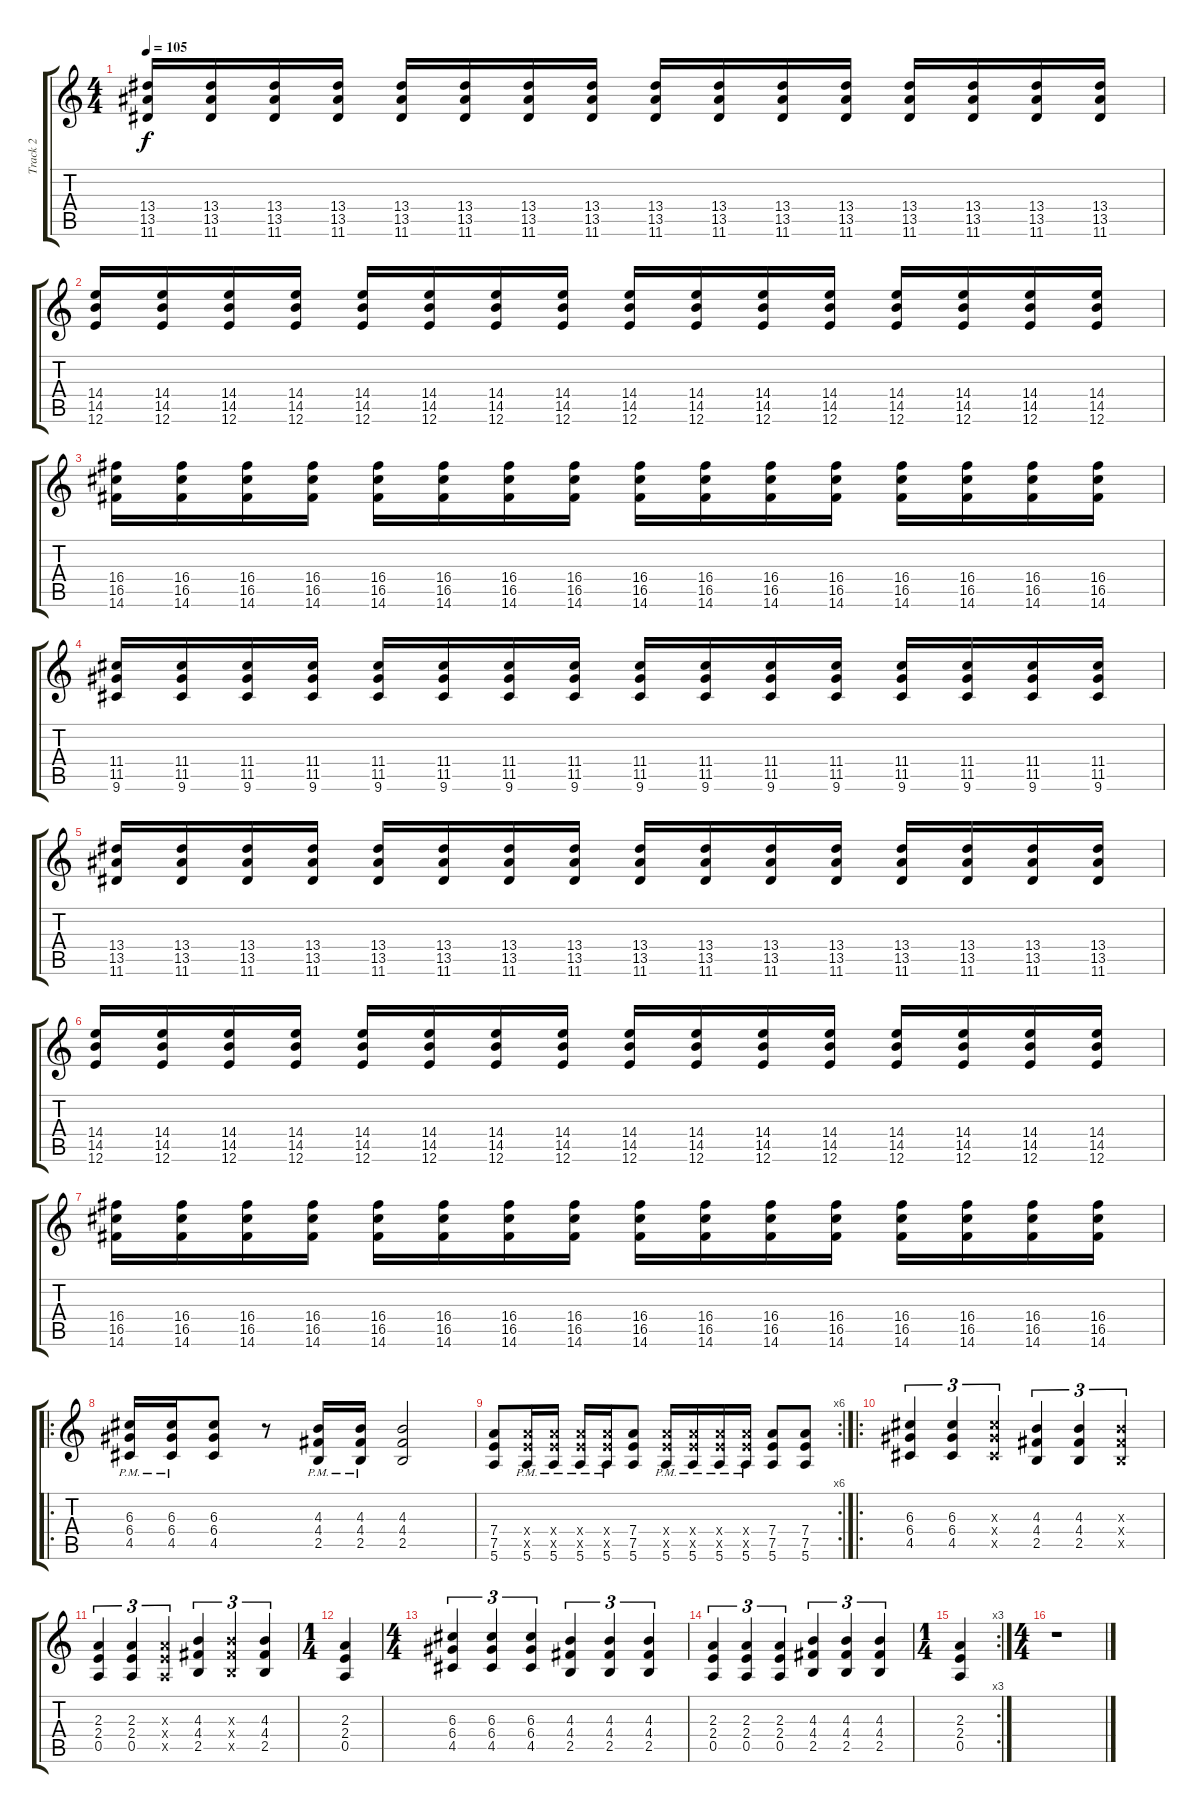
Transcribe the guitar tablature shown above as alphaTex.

\track ("Track 2" "Track 2") {instrument distortionguitar}
\staff {score tabs}
\tuning (E4 B3 G3 D3 A2 E2) {hide}
\ts (4 4)
\tempo 105
\clef g2
\ks c
(13.4 13.5 11.6).16{dy f} (13.4 13.5 11.6).16 (13.4 13.5 11.6).16 (13.4 13.5 11.6).16 (13.4 13.5 11.6).16 (13.4 13.5 11.6).16 (13.4 13.5 11.6).16 (13.4 13.5 11.6).16 (13.4 13.5 11.6).16 (13.4 13.5 11.6).16 (13.4 13.5 11.6).16 (13.4 13.5 11.6).16 (13.4 13.5 11.6).16 (13.4 13.5 11.6).16 (13.4 13.5 11.6).16 (13.4 13.5 11.6).16 |
(14.4 14.5 12.6).16 (14.4 14.5 12.6).16 (14.4 14.5 12.6).16 (14.4 14.5 12.6).16 (14.4 14.5 12.6).16 (14.4 14.5 12.6).16 (14.4 14.5 12.6).16 (14.4 14.5 12.6).16 (14.4 14.5 12.6).16 (14.4 14.5 12.6).16 (14.4 14.5 12.6).16 (14.4 14.5 12.6).16 (14.4 14.5 12.6).16 (14.4 14.5 12.6).16 (14.4 14.5 12.6).16 (14.4 14.5 12.6).16 |
(16.4 16.5 14.6).16 (16.4 16.5 14.6).16 (16.4 16.5 14.6).16 (16.4 16.5 14.6).16 (16.4 16.5 14.6).16 (16.4 16.5 14.6).16 (16.4 16.5 14.6).16 (16.4 16.5 14.6).16 (16.4 16.5 14.6).16 (16.4 16.5 14.6).16 (16.4 16.5 14.6).16 (16.4 16.5 14.6).16 (16.4 16.5 14.6).16 (16.4 16.5 14.6).16 (16.4 16.5 14.6).16 (16.4 16.5 14.6).16 |
(11.4 11.5 9.6).16 (11.4 11.5 9.6).16 (11.4 11.5 9.6).16 (11.4 11.5 9.6).16 (11.4 11.5 9.6).16 (11.4 11.5 9.6).16 (11.4 11.5 9.6).16 (11.4 11.5 9.6).16 (11.4 11.5 9.6).16 (11.4 11.5 9.6).16 (11.4 11.5 9.6).16 (11.4 11.5 9.6).16 (11.4 11.5 9.6).16 (11.4 11.5 9.6).16 (11.4 11.5 9.6).16 (11.4 11.5 9.6).16 |
(13.4 13.5 11.6).16 (13.4 13.5 11.6).16 (13.4 13.5 11.6).16 (13.4 13.5 11.6).16 (13.4 13.5 11.6).16 (13.4 13.5 11.6).16 (13.4 13.5 11.6).16 (13.4 13.5 11.6).16 (13.4 13.5 11.6).16 (13.4 13.5 11.6).16 (13.4 13.5 11.6).16 (13.4 13.5 11.6).16 (13.4 13.5 11.6).16 (13.4 13.5 11.6).16 (13.4 13.5 11.6).16 (13.4 13.5 11.6).16 |
(14.4 14.5 12.6).16 (14.4 14.5 12.6).16 (14.4 14.5 12.6).16 (14.4 14.5 12.6).16 (14.4 14.5 12.6).16 (14.4 14.5 12.6).16 (14.4 14.5 12.6).16 (14.4 14.5 12.6).16 (14.4 14.5 12.6).16 (14.4 14.5 12.6).16 (14.4 14.5 12.6).16 (14.4 14.5 12.6).16 (14.4 14.5 12.6).16 (14.4 14.5 12.6).16 (14.4 14.5 12.6).16 (14.4 14.5 12.6).16 |
(16.4 16.5 14.6).16 (16.4 16.5 14.6).16 (16.4 16.5 14.6).16 (16.4 16.5 14.6).16 (16.4 16.5 14.6).16 (16.4 16.5 14.6).16 (16.4 16.5 14.6).16 (16.4 16.5 14.6).16 (16.4 16.5 14.6).16 (16.4 16.5 14.6).16 (16.4 16.5 14.6).16 (16.4 16.5 14.6).16 (16.4 16.5 14.6).16 (16.4 16.5 14.6).16 (16.4 16.5 14.6).16 (16.4 16.5 14.6).16 |
\ro
(6.3 6.4 4.5{pm}).16 (6.3 6.4 4.5{pm}).16 (6.3 6.4 4.5).8 r.8 (4.3 4.4 2.5{pm}).16 (4.3 4.4 2.5{pm}).16 (4.3 4.4 2.5).2 |
\rc 6
(7.4 7.5 5.6).8 (7.4{x} 7.5{x} 5.6{pm}).16 (7.4{x} 7.5{x} 5.6{pm}).16 (7.4{x} 7.5{x} 5.6{pm}).16 (7.4{x} 7.5{x} 5.6{pm}).16 (7.4 7.5 5.6).8 (7.4{x} 7.5{x} 5.6{pm}).16 (7.4{x} 7.5{x} 5.6{pm}).16 (7.4{x} 7.5{x} 5.6{pm}).16 (7.4{x} 7.5{x} 5.6{pm}).16 (7.4 7.5 5.6).8 (7.4 7.5 5.6).8 |
\ro
(6.3 6.4 4.5).4{tu (3 2)} (6.3 6.4 4.5).4{tu (3 2)} (6.3{x} 6.4{x} 4.5{x}).4{tu (3 2)} (4.3 4.4 2.5).4{tu (3 2)} (4.3 4.4 2.5).4{tu (3 2)} (4.3{x} 4.4{x} 2.5{x}).4{tu (3 2)} |
(2.3 2.4 0.5).4{tu (3 2)} (2.3 2.4 0.5).4{tu (3 2)} (2.3{x} 2.4{x} 0.5{x}).4{tu (3 2)} (4.3 4.4 2.5).4{tu (3 2)} (4.3{x} 4.4{x} 2.5{x}).4{tu (3 2)} (4.3 4.4 2.5).4{tu (3 2)} |
\ts (1 4)
(2.3 2.4 0.5).4 |
\ts (4 4)
(6.3 6.4 4.5).4{tu (3 2)} (6.3 6.4 4.5).4{tu (3 2)} (6.3 6.4 4.5).4{tu (3 2)} (4.3 4.4 2.5).4{tu (3 2)} (4.3 4.4 2.5).4{tu (3 2)} (4.3 4.4 2.5).4{tu (3 2)} |
(2.3 2.4 0.5).4{tu (3 2)} (2.3 2.4 0.5).4{tu (3 2)} (2.3 2.4 0.5).4{tu (3 2)} (4.3 4.4 2.5).4{tu (3 2)} (4.3 4.4 2.5).4{tu (3 2)} (4.3 4.4 2.5).4{tu (3 2)} |
\rc 3
\ts (1 4)
(2.3 2.4 0.5).4 |
\ts (4 4)
r.1
